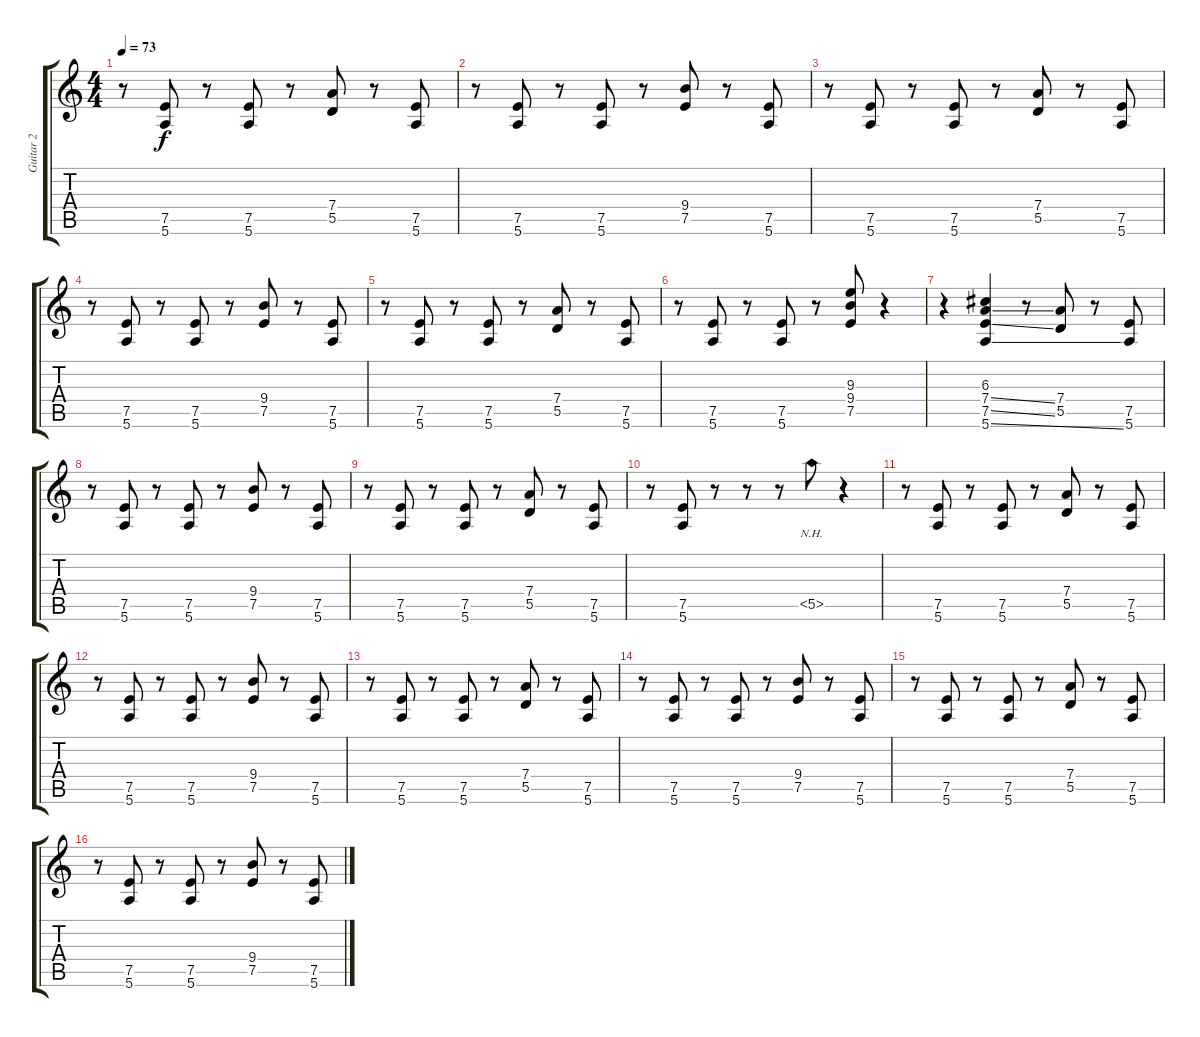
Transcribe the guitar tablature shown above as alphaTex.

\track ("Guitar 2" "Guitar 2") {instrument electricguitarclean}
\staff {score tabs}
\tuning (E4 B3 G3 D3 A2 E2) {hide}
\ts (4 4)
\tempo 73
\clef g2
\ks c
r.8{dy f} (7.5 5.6).8 r.8 (7.5 5.6).8 r.8 (7.4 5.5).8 r.8 (7.5 5.6).8 |
r.8 (7.5 5.6).8 r.8 (7.5 5.6).8 r.8 (9.4 7.5).8 r.8 (7.5 5.6).8 |
r.8 (7.5 5.6).8 r.8 (7.5 5.6).8 r.8 (7.4 5.5).8 r.8 (7.5 5.6).8 |
r.8 (7.5 5.6).8 r.8 (7.5 5.6).8 r.8 (9.4 7.5).8 r.8 (7.5 5.6).8 |
r.8 (7.5 5.6).8 r.8 (7.5 5.6).8 r.8 (7.4 5.5).8 r.8 (7.5 5.6).8 |
r.8 (7.5 5.6).8 r.8 (7.5 5.6).8 r.8 (9.3 9.4 7.5).8 r.4 |
r.4 (6.3 7.4{ss} 7.5{ss} 5.6{ss}).4 r.8 (7.4 5.5).8 r.8 (7.5 5.6).8 |
r.8 (7.5 5.6).8 r.8 (7.5 5.6).8 r.8 (9.4 7.5).8 r.8 (7.5 5.6).8 |
r.8 (7.5 5.6).8 r.8 (7.5 5.6).8 r.8 (7.4 5.5).8 r.8 (7.5 5.6).8 |
r.8 (7.5 5.6).8 r.8 r.8 r.8 5.5{nh}.8 r.4 |
r.8 (7.5 5.6).8 r.8 (7.5 5.6).8 r.8 (7.4 5.5).8 r.8 (7.5 5.6).8 |
r.8 (7.5 5.6).8 r.8 (7.5 5.6).8 r.8 (9.4 7.5).8 r.8 (7.5 5.6).8 |
r.8 (7.5 5.6).8 r.8 (7.5 5.6).8 r.8 (7.4 5.5).8 r.8 (7.5 5.6).8 |
r.8 (7.5 5.6).8 r.8 (7.5 5.6).8 r.8 (9.4 7.5).8 r.8 (7.5 5.6).8 |
r.8 (7.5 5.6).8 r.8 (7.5 5.6).8 r.8 (7.4 5.5).8 r.8 (7.5 5.6).8 |
r.8 (7.5 5.6).8 r.8 (7.5 5.6).8 r.8 (9.4 7.5).8 r.8 (7.5 5.6).8
